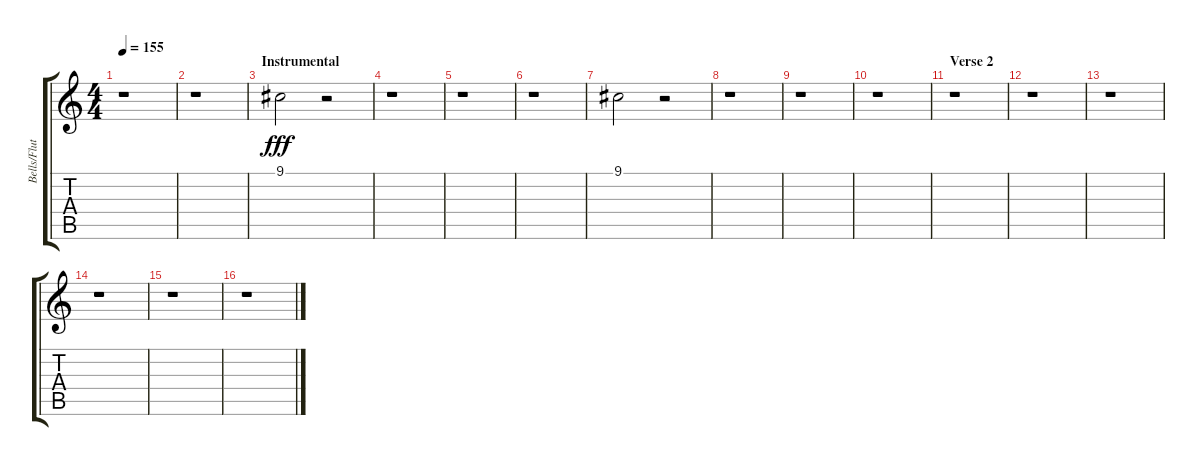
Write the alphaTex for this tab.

\track ("Bells/Flute" "Bells/Flut") {instrument flute}
\staff {score tabs}
\tuning (E4 B3 G3 D3 A2 E2) {hide}
\ts (4 4)
\tempo 155
\clef g2
\ks c
r.1{dy fff} |
r.1 |
\section ("" "Instrumental")
9.1.2{instrument tubularbells} r.2 |
r.1 |
r.1 |
r.1 |
9.1.2{instrument tubularbells} r.2 |
r.1 |
r.1 |
r.1 |
\section ("" "Verse 2")
r.1 |
r.1 |
r.1 |
r.1 |
r.1 |
r.1
